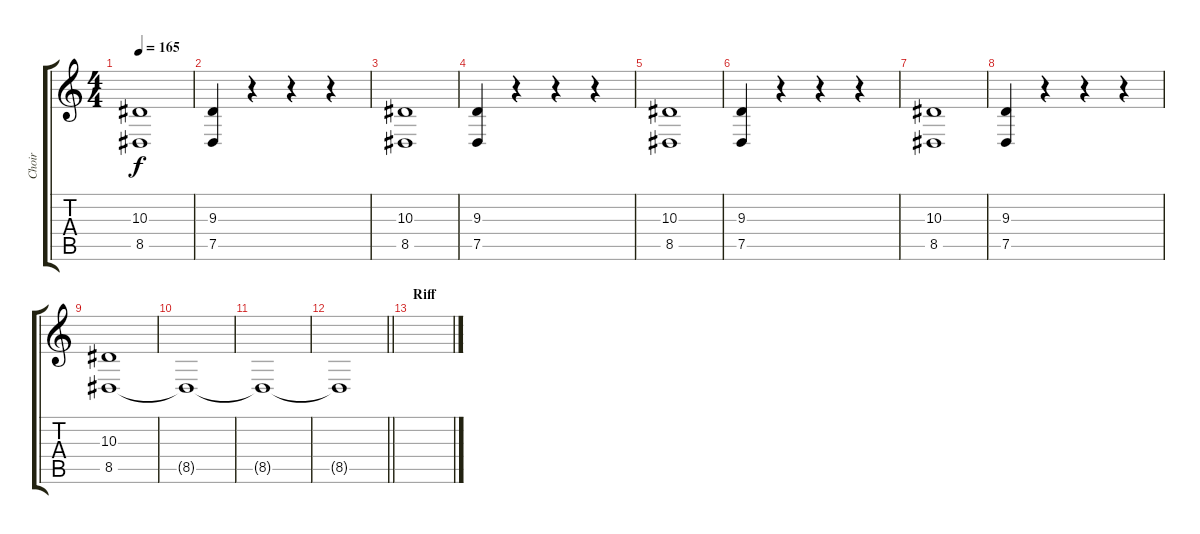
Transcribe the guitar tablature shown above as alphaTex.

\track ("Choir" "Choir") {instrument pad4choir}
\staff {score tabs}
\tuning (D4 A3 F3 C3 G2 D2) {hide}
\ts (4 4)
\tempo 165
\clef g2
\ks c
(10.3 8.5).1{dy f} |
(9.3 7.5).4 r.4 r.4 r.4 |
(10.3 8.5).1 |
(9.3 7.5).4 r.4 r.4 r.4 |
(10.3 8.5).1 |
(9.3 7.5).4 r.4 r.4 r.4 |
(10.3 8.5).1 |
(9.3 7.5).4 r.4 r.4 r.4 |
(10.3 8.5).1 |
8.5{t}.1 |
8.5{t}.1 |
\barLineRight lightlight
8.5{t}.1 |
\section ("" "Riff")
